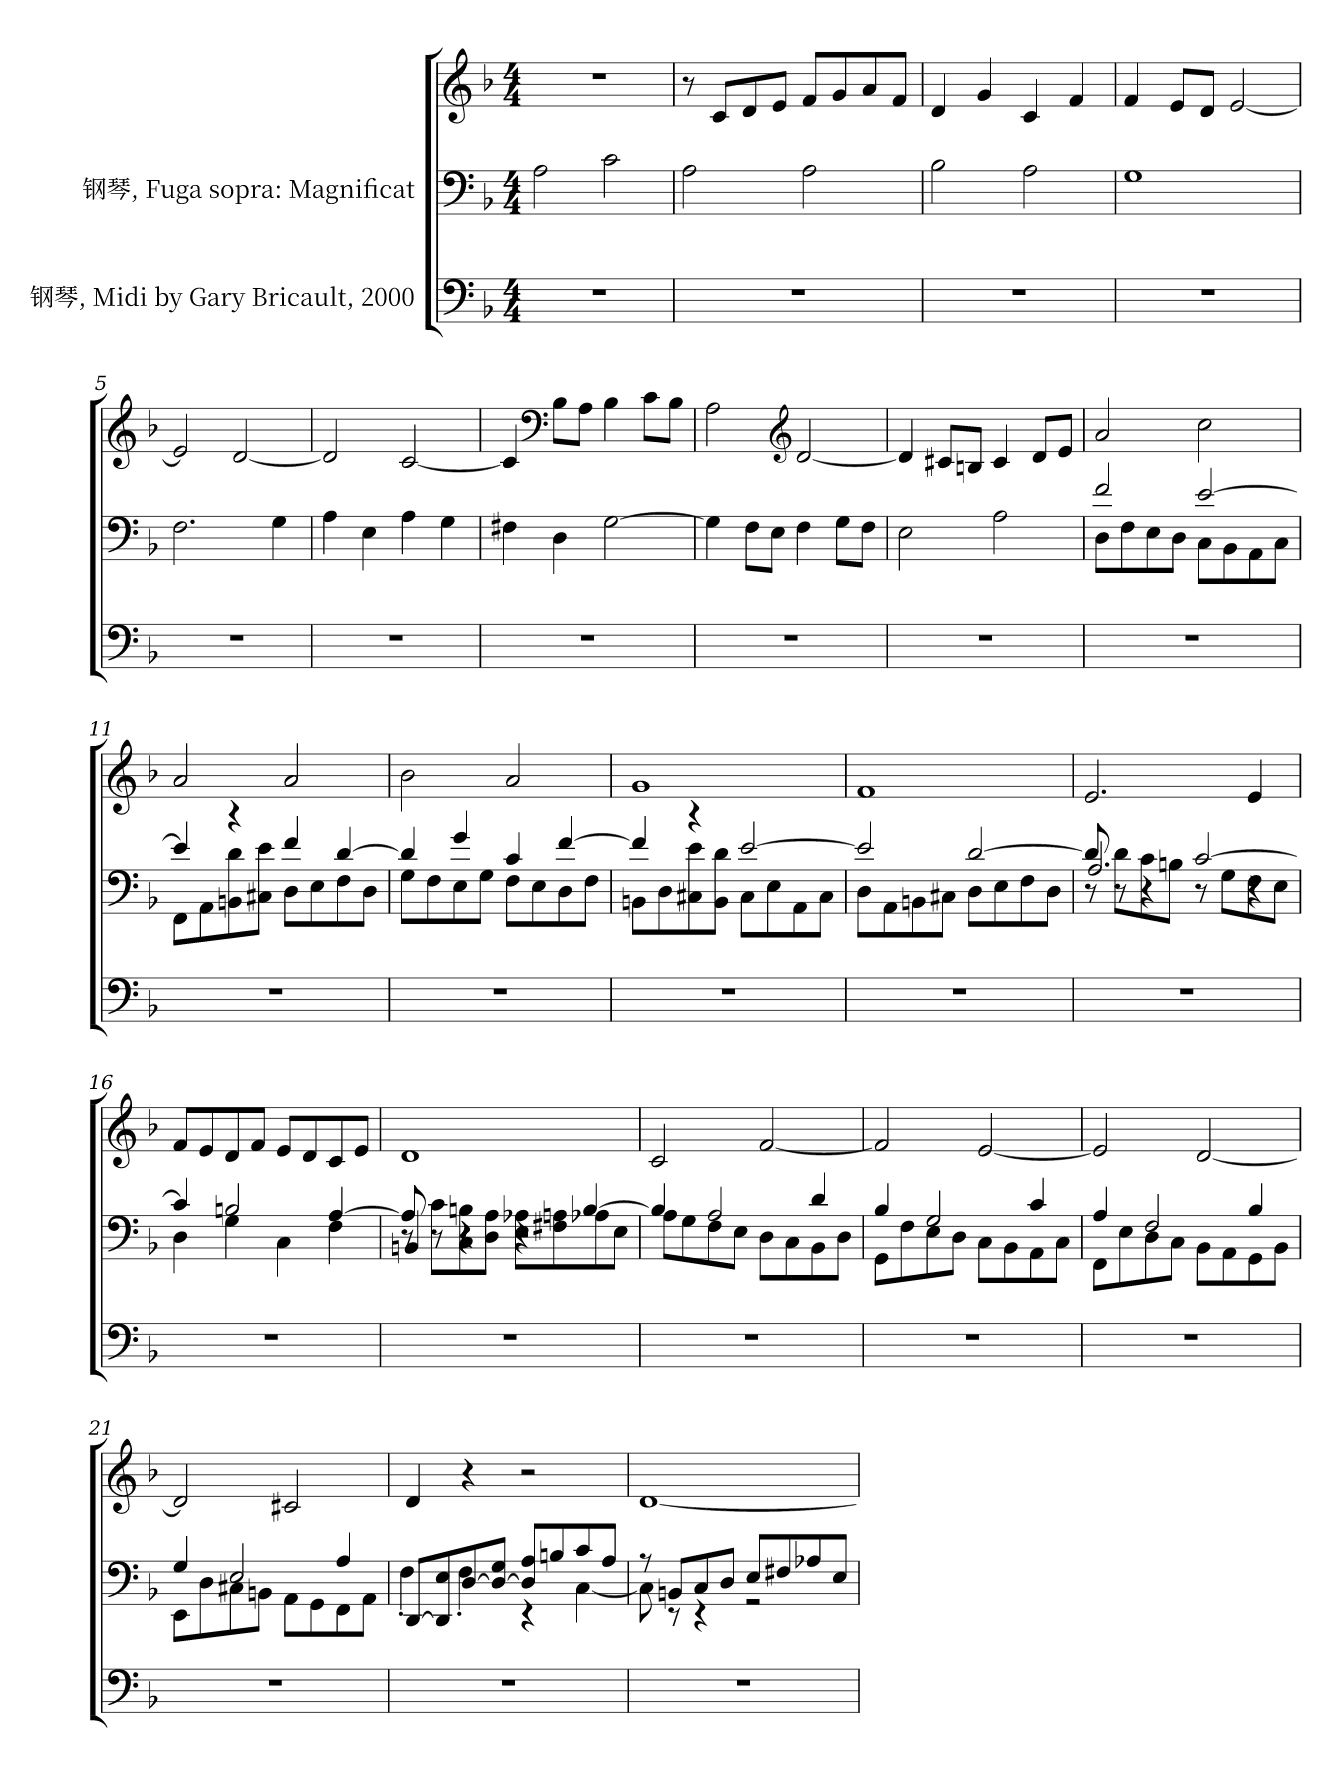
**kern	**kern	**kern
*part2	*part1	*part1
*staff3	*staff2	*staff1
*I"钢琴, Midi by Gary Bricault, 2000	*I"钢琴, Fuga sopra: Magnificat	*
*clefF4	*clefF4	*clefG2
*k[b-]	*k[b-]	*k[b-]
*M4/4	*M4/4	*M4/4
*MM152	*MM152	*MM152
=1	=1	=1
1r	2A\	1r
.	2c\	.
=2	=2	=2
1r	2A\	8r
.	.	8c/L
.	.	8d/
.	.	8e/J
.	2A\	8f/L
.	.	8g/
.	.	8a/
.	.	8f/J
=3	=3	=3
1r	2B-\	4d/
.	.	4g/
.	2A\	4c/
.	.	4f/
=4	=4	=4
1r	1G	4f/
.	.	8e/L
.	.	8d/J
.	.	[2e/
=5	=5	=5
1r	2.F\	2e/]
.	.	[2d/
.	4G\	.
!!LO:LB:g=z
=6	=6	=6
1r	4A\	2d/]
.	4E\	.
.	4A\	[2c/
.	4G\	.
=7	=7	=7
1r	4F#X\	4c/]
*	*	*clefF4
.	4D\	8B-\L
.	.	8A\J
.	[2G\	4B-\
.	.	8c\L
.	.	8B-\J
=8	=8	=8
1r	4G\]	2A\
.	8F\L	.
.	8E\J	.
*	*	*clefG2
.	4F\	[2d/
.	8G\L	.
.	8F\J	.
=9	=9	=9
1r	2E\	4d/]
.	.	8c#X/L
.	.	8Bn/J
.	2A\	4c#/
.	.	8d/L
.	.	8e/J
=10	=10	=10
*	*^	*
1r	2f/	8D\L	2a/
.	.	8F\	.
.	.	8E\	.
.	.	8D\J	.
.	[2e/	8C\L	2cc\
.	.	8BB-\	.
.	.	8AA\	.
.	.	8C\J	.
!!LO:LB:g=z
=11	=11	=11	=11
1r	4e/]	8FF\L	2a/
.	.	8AA\	.
.	4r	8BBn\ 8d\	.
.	.	8C#X\ 8e\J	.
.	4f/	8D\L	2a/
.	.	8E\	.
.	[4d/	8F\	.
.	.	8D\J	.
=12	=12	=12	=12
1r	4d/]	8G\L	2b-\
.	.	8F\	.
.	4g/	8E\	.
.	.	8G\J	.
.	4c/	8F\L	2a/
.	.	8E\	.
.	[4f/	8D\	.
.	.	8F\J	.
=13	=13	=13	=13
1r	4f/]	8BBn\L	1g
.	.	8D\	.
.	4r	8C#X\ 8e\	.
.	.	8BB\ 8d\J	.
.	[2e/	8C#\L	.
.	.	8E\	.
.	.	8AA\	.
.	.	8C#\J	.
=14	=14	=14	=14
1r	2e/]	8D\L	1f
.	.	8AA\	.
.	.	8BBn\	.
.	.	8C#X\J	.
.	[2d/	8D\L	.
.	.	8E\	.
.	.	8F\	.
.	.	8D\J	.
!!LO:LB:g=z
=15	=15	=15	=15
*	*	*^	*
1r	8d/]	8r	2.A/	2.e/
.	8r	8d\L	.	.
.	4r	8c\	.	.
.	.	8Bn\J	.	.
.	[2c/	8r	.	.
.	.	8G\L	.	.
.	.	8F\	4r	4e/
.	.	8E\J	.	.
*	*	*v	*v	*
=16	=16	=16	=16
1r	4c/]	4D\	8f/L
.	.	.	8e/
.	2Bn/	4G\	8d/
.	.	.	8f/J
.	.	4C\	8e/L
.	.	.	8d/
.	[4A/	4F\	8c/
.	.	.	8e/J
=17	=17	=17	=17
*	*	*^	*
1r	8A/]	8r	4BBn/	1d
.	8r	8c\L	.	.
.	4r	8C\ 8Bn\	4r	.
.	.	8D\ 8A\J	.	.
.	4r	8E\ 8A-X\L	2r	.
.	.	8F#X\ 8An\	.	.
.	[4B/	8A-X\	.	.
.	.	8E\J	.	.
*	*	*v	*v	*
=18	=18	=18	=18
1r	4B/]	8A\L	2c/
.	.	8G\	.
.	2A/	8F\	.
.	.	8E\J	.
.	.	8D\L	[2f/
.	.	8C\	.
.	4d/	8BB-\	.
.	.	8D\J	.
!!LO:PB:g=z
=19	=19	=19	=19
1r	4B-/	8GG\L	2f/]
.	.	8F\	.
.	2G/	8E\	.
.	.	8D\J	.
.	.	8C\L	[2e/
.	.	8BB-\	.
.	4c/	8AA\	.
.	.	8C\J	.
=20	=20	=20	=20
1r	4A/	8FF\L	2e/]
.	.	8E\	.
.	2F/	8D\	.
.	.	8C\J	.
.	.	8BB-\L	[2d/
.	.	8AA\	.
.	4B-/	8GG\	.
.	.	8BB-\J	.
=21	=21	=21	=21
1r	4G/	8EE\L	2d/]
.	.	8D\	.
.	2E/	8C#X\	.
.	.	8BBn\J	.
.	.	8AA\L	2c#X/
.	.	8GG\	.
.	4A/	8FF\	.
.	.	8AA\J	.
=22	=22	=22	=22
1r	[8DD/L	4F'\	4d/
.	8DD/] 8E/	.	.
.	[8D/	4F'\	4r
.	8D/_ 8G/J	.	.
.	8D/] 8A/L	4r	2r
.	8Bn/	.	.
.	8c/	[4C\	.
.	8A/J	.	.
!!LO:LB:g=z
=23	=23	=23	=23
1r	8r	8C\]	[1d
.	8BBn/L	8r	.
.	8C/	4r	.
.	8D/J	.	.
.	8E/L	2r	.
.	8F#X/	.	.
.	8A-X/	.	.
.	8E/J	.	.
*	*v	*v	*
=	=	=
*-	*-	*-
